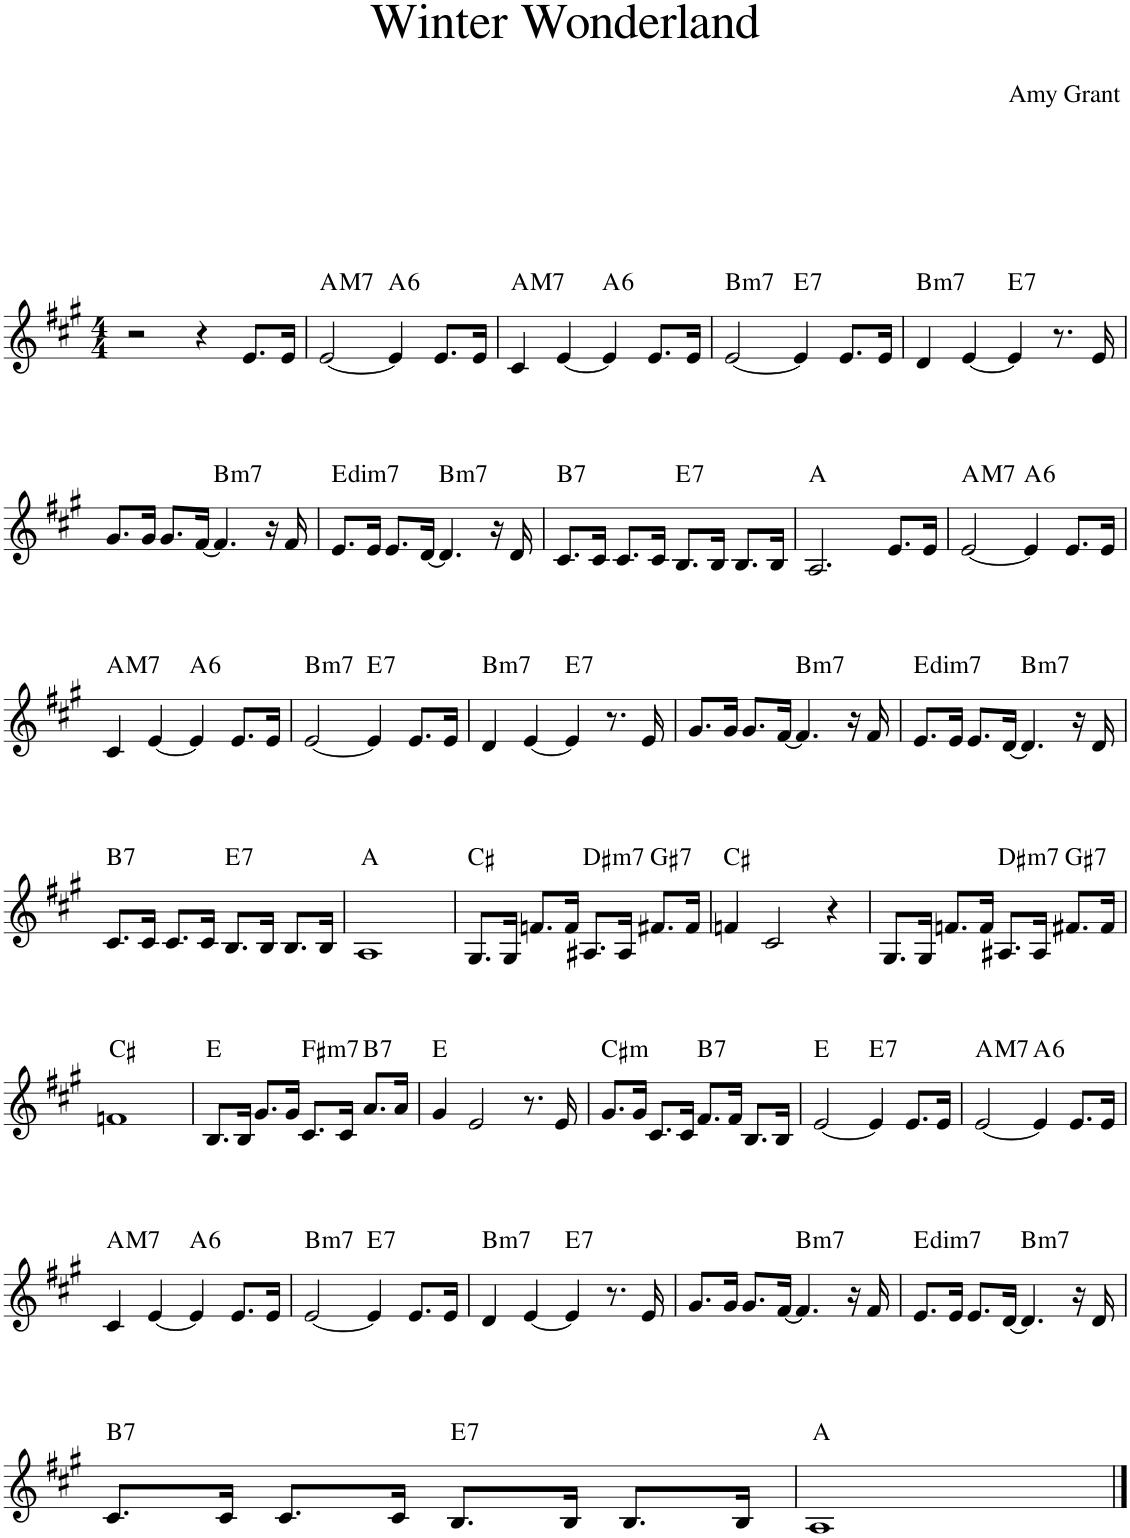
**kern	**harte
*part1	*part1
*staff1	*
*I"Piano	*
*I'Pno.	*
*clefG2	*
*k[f#c#g#]	*
*M4/4	*
=1	=1
2r	.
4r	.
8.e/L	.
16e/Jk	.
=2	=2
!	!LO:H:kt=M7
[2e/	A:maj7
!	!LO:H:kt=6
4e/]	A:maj6
8.e/L	.
16e/Jk	.
=3	=3
!	!LO:H:kt=M7
4c#/	A:maj7
[4e/	.
!	!LO:H:kt=6
4e/]	A:maj6
8.e/L	.
16e/Jk	.
=4	=4
!	!LO:H:kt=m7
[2e/	B:min7
!	!LO:H:kt=7
4e/]	E:7
8.e/L	.
16e/Jk	.
=5	=5
!	!LO:H:kt=m7
4d/	B:min7
[4e/	.
!	!LO:H:kt=7
4e/]	E:7
8.r	.
16e/	.
!!LO:LB:g=z
=6	=6
8.g#/L	.
16g#/Jk	.
8.g#/L	.
[16f#/Jk	.
!	!LO:H:kt=m7
4.f#/]	B:min7
16r	.
16f#/	.
=7	=7
!	!LO:H:kt=dim7
8.e/L	E:dim7
16e/Jk	.
8.e/L	.
[16d/Jk	.
!	!LO:H:kt=m7
4.d/]	B:min7
16r	.
16d/	.
=8	=8
!	!LO:H:kt=7
8.c#/L	B:7
16c#/Jk	.
8.c#/L	.
16c#/Jk	.
!	!LO:H:kt=7
8.B/L	E:7
16B/Jk	.
8.B/L	.
16B/Jk	.
=9	=9
2.A/	A:maj
8.e/L	.
16e/Jk	.
=10	=10
!	!LO:H:kt=M7
[2e/	A:maj7
!	!LO:H:kt=6
4e/]	A:maj6
8.e/L	.
16e/Jk	.
!!LO:LB:g=z
=11	=11
!	!LO:H:kt=M7
4c#/	A:maj7
[4e/	.
!	!LO:H:kt=6
4e/]	A:maj6
8.e/L	.
16e/Jk	.
=12	=12
!	!LO:H:kt=m7
[2e/	B:min7
!	!LO:H:kt=7
4e/]	E:7
8.e/L	.
16e/Jk	.
=13	=13
!	!LO:H:kt=m7
4d/	B:min7
[4e/	.
!	!LO:H:kt=7
4e/]	E:7
8.r	.
16e/	.
=14	=14
8.g#/L	.
16g#/Jk	.
8.g#/L	.
[16f#/Jk	.
!	!LO:H:kt=m7
4.f#/]	B:min7
16r	.
16f#/	.
=15	=15
!	!LO:H:kt=dim7
8.e/L	E:dim7
16e/Jk	.
8.e/L	.
[16d/Jk	.
!	!LO:H:kt=m7
4.d/]	B:min7
16r	.
16d/	.
!!LO:LB:g=z
=16	=16
!	!LO:H:kt=7
8.c#/L	B:7
16c#/Jk	.
8.c#/L	.
16c#/Jk	.
!	!LO:H:kt=7
8.B/L	E:7
16B/Jk	.
8.B/L	.
16B/Jk	.
=17	=17
1A	A:maj
=18	=18
8.G#/L	C#:maj
16G#/Jk	.
8.fn/L	.
16f/Jk	.
!	!LO:H:kt=m7
8.A#X/L	D#:min7
16A#/Jk	.
!	!LO:H:kt=7
8.f#X/L	G#:7
16f#/Jk	.
=19	=19
4fn/	C#:maj
2c#/	.
4r	.
=20	=20
8.G#/L	.
16G#/Jk	.
8.fn/L	.
16f/Jk	.
!	!LO:H:kt=m7
8.A#X/L	D#:min7
16A#/Jk	.
!	!LO:H:kt=7
8.f#X/L	G#:7
16f#/Jk	.
!!LO:LB:g=z
=21	=21
1fn	C#:maj
=22	=22
8.B/L	E:maj
16B/Jk	.
8.g#/L	.
16g#/Jk	.
!	!LO:H:kt=m7
8.c#/L	F#:min7
16c#/Jk	.
!	!LO:H:kt=7
8.a/L	B:7
16a/Jk	.
=23	=23
4g#/	E:maj
2e/	.
8.r	.
16e/	.
=24	=24
!	!LO:H:kt=m
8.g#/L	C#:min
16g#/Jk	.
8.c#/L	.
16c#/Jk	.
!	!LO:H:kt=7
8.f#/L	B:7
16f#/Jk	.
8.B/L	.
16B/Jk	.
=25	=25
[2e/	E:maj
!	!LO:H:kt=7
4e/]	E:7
8.e/L	.
16e/Jk	.
=26	=26
!	!LO:H:kt=M7
[2e/	A:maj7
!	!LO:H:kt=6
4e/]	A:maj6
8.e/L	.
16e/Jk	.
!!LO:LB:g=z
=27	=27
!	!LO:H:kt=M7
4c#/	A:maj7
[4e/	.
!	!LO:H:kt=6
4e/]	A:maj6
8.e/L	.
16e/Jk	.
=28	=28
!	!LO:H:kt=m7
[2e/	B:min7
!	!LO:H:kt=7
4e/]	E:7
8.e/L	.
16e/Jk	.
=29	=29
!	!LO:H:kt=m7
4d/	B:min7
[4e/	.
!	!LO:H:kt=7
4e/]	E:7
8.r	.
16e/	.
=30	=30
8.g#/L	.
16g#/Jk	.
8.g#/L	.
[16f#/Jk	.
!	!LO:H:kt=m7
4.f#/]	B:min7
16r	.
16f#/	.
=31	=31
!	!LO:H:kt=dim7
8.e/L	E:dim7
16e/Jk	.
8.e/L	.
[16d/Jk	.
!	!LO:H:kt=m7
4.d/]	B:min7
16r	.
16d/	.
!!LO:LB:g=z
=32	=32
!	!LO:H:kt=7
8.c#/L	B:7
16c#/Jk	.
8.c#/L	.
16c#/Jk	.
!	!LO:H:kt=7
8.B/L	E:7
16B/Jk	.
8.B/L	.
16B/Jk	.
=33	=33
1A	A:maj
==	==
*-	*-
